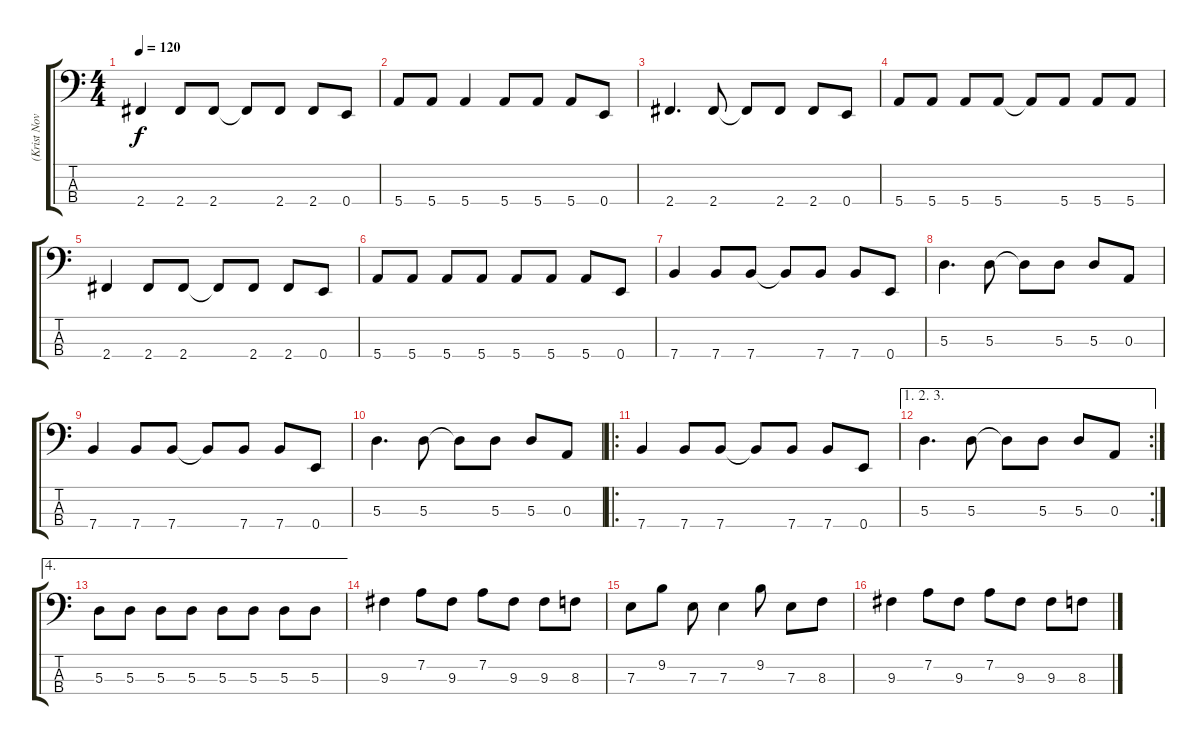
\track ("(Krist Novoselic)BASS" "(Krist Nov") {instrument electricbasspick}
\staff {score tabs}
\tuning (G2 D2 A1 E1) {hide}
\ts (4 4)
\tempo 120
\clef f4
\ks c
2.4.4{dy f} 2.4.8 2.4.8 2.4{t}.8 2.4.8 2.4.8 0.4.8 |
5.4.8 5.4.8 5.4.4 5.4.8 5.4.8 5.4.8 0.4.8 |
2.4.4{d} 2.4.8 2.4{t}.8 2.4.8 2.4.8 0.4.8 |
5.4.8 5.4.8 5.4.8 5.4.8 5.4{t}.8 5.4.8 5.4.8 5.4.8 |
2.4.4 2.4.8 2.4.8 2.4{t}.8 2.4.8 2.4.8 0.4.8 |
5.4.8 5.4.8 5.4.8 5.4.8 5.4.8 5.4.8 5.4.8 0.4.8 |
7.4.4 7.4.8 7.4.8 7.4{t}.8 7.4.8 7.4.8 0.4.8 |
5.3.4{d} 5.3.8 5.3{t}.8 5.3.8 5.3.8 0.3.8 |
7.4.4 7.4.8 7.4.8 7.4{t}.8 7.4.8 7.4.8 0.4.8 |
5.3.4{d} 5.3.8 5.3{t}.8 5.3.8 5.3.8 0.3.8 |
\ro
7.4.4 7.4.8 7.4.8 7.4{t}.8 7.4.8 7.4.8 0.4.8 |
\ae (1 2 3)
\rc 2
5.3.4{d} 5.3.8 5.3{t}.8 5.3.8 5.3.8 0.3.8 |
\ae 4
5.3.8 5.3.8 5.3.8 5.3.8 5.3.8 5.3.8 5.3.8 5.3.8 |
9.3.4 7.2.8 9.3.8 7.2.8 9.3.8 9.3.8 8.3.8 |
7.3.8 9.2.8 7.3.8 7.3.4 9.2.8 7.3.8 8.3.8 |
9.3.4 7.2.8 9.3.8 7.2.8 9.3.8 9.3.8 8.3.8
